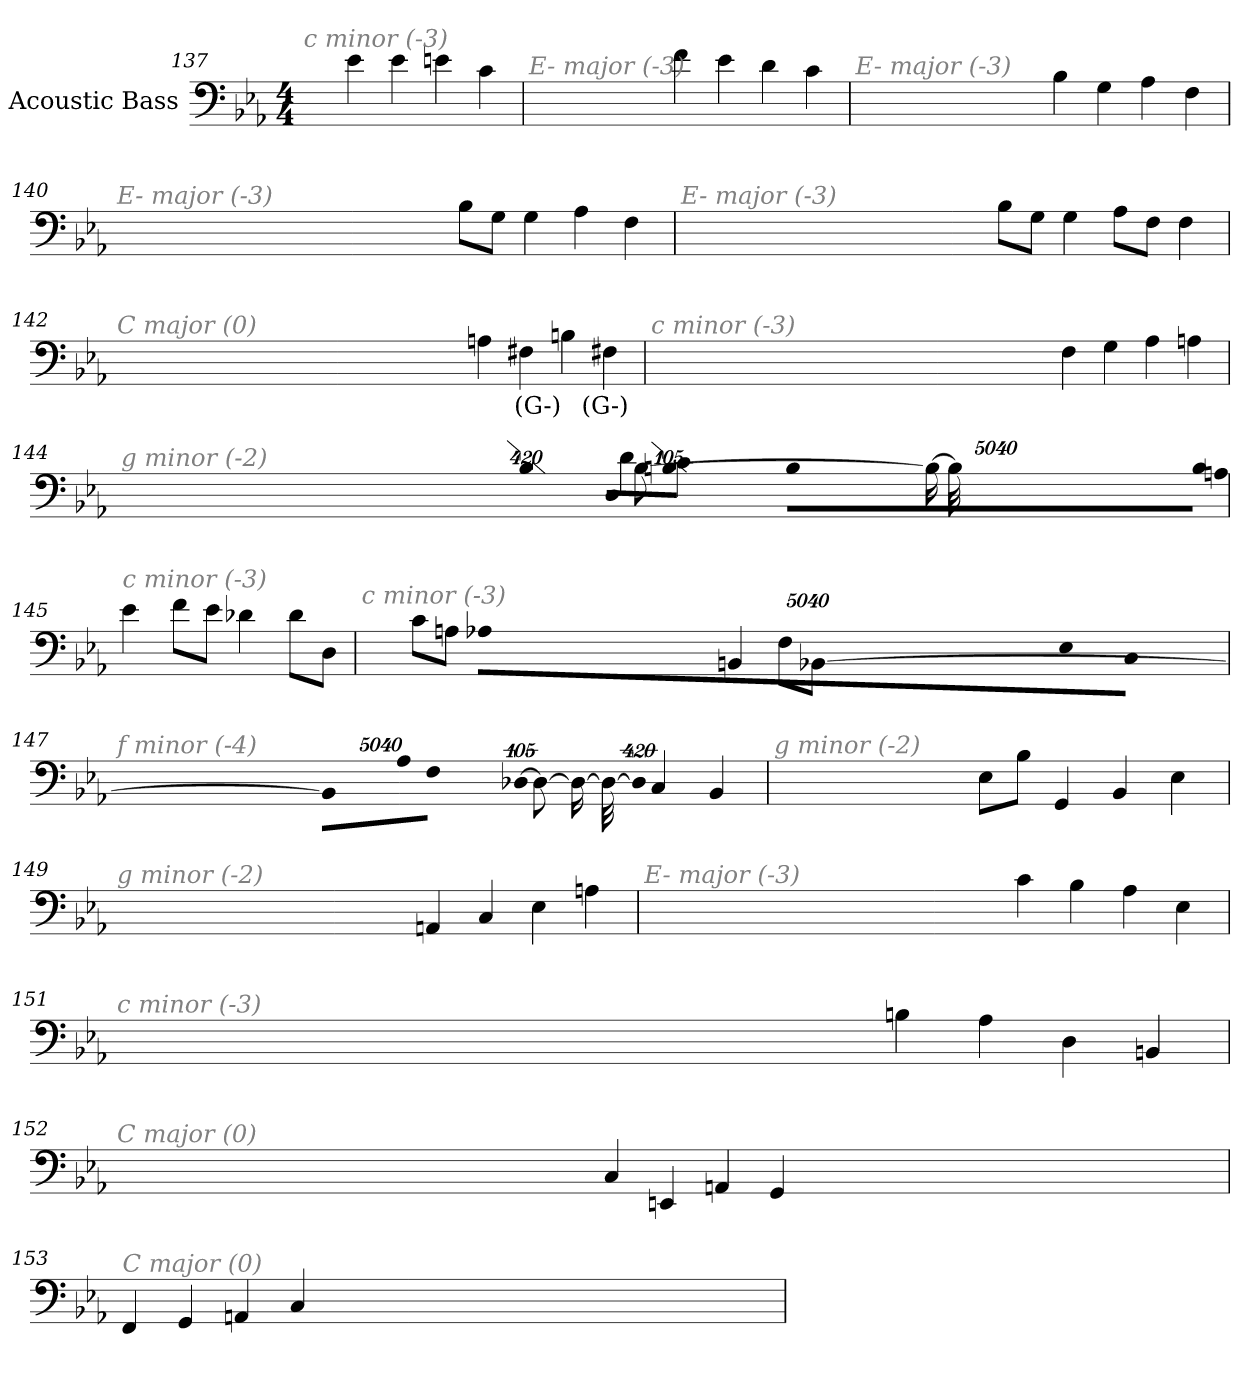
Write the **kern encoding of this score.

**kern	**text
*part1	*part1
*staff1	*staff1
*I"Acoustic Bass	*
*clefF4	*
*ITrd7c12	*
*k[b-e-a-]	*
*E-:	*
*M4/4	*
=137	=137
!LO:TX:i:color=#808080:t=c minor (-3)	!
4E-	.
4E-	.
4En	.
4C	.
=138	=138
!LO:TX:i:color=#808080:t=E- major (-3)	!
4F	.
4E-	.
4D	.
4C	.
=139	=139
!LO:TX:i:color=#808080:t=E- major (-3)	!
4BB-	.
4GG	.
4AA-	.
4FF	.
=140	=140
!LO:TX:i:color=#808080:t=E- major (-3)	!
8BB-L	.
8GGJ	.
4GG	.
4AA-	.
4FF	.
=141	=141
!LO:TX:i:color=#808080:t=E- major (-3)	!
8BB-L	.
8GGJ	.
4GG	.
8AA-L	.
8FFJ	.
4FF	.
=142	=142
!LO:TX:i:color=#808080:t=C major (0)	!
4AAn	.
4FF#Xi	(G-)
4BBn	.
4FF#Xi	(G-)
=143	=143
!LO:TX:i:color=#808080:t=c minor (-3)	!
4FF	.
4GG	.
4AA-	.
4AAn	.
=144	=144
!LO:TX:i:color=#808080:t=g minor (-2)	!
!LO:N:vis=8	!
40320%3347BB-L	.
!LO:N:vis=8	!
40320%3347AAn	.
!LO:N:vis=8	!
40320%3347BB-J	.
!LO:N:vis=1024	!
[13440%13BBn	.
8BB_	.
16BB_	.
32BB_	.
!LO:N:vis=1024%31	!
13440%407BB]	.
8CL	.
8DDJ	.
4D	.
=145	=145
!LO:TX:i:color=#808080:t=c minor (-3)	!
4E-	.
8FL	.
8E-J	.
4D-X	.
8D-L	.
8DDJ	.
=146	=146
!LO:TX:i:color=#808080:t=c minor (-3)	!
8CL	.
8AAnJ	.
!LO:N:vis=8	!
40320%3347AA-XL	.
!LO:N:vis=8	!
40320%3347EE-	.
!LO:N:vis=8	!
40320%3347CCJ	.
4BBBn	.
8FFL	.
[8BBB-XJ	.
=147	=147
!LO:TX:i:color=#808080:t=f minor (-4)	!
!LO:N:vis=8	!
40320%3347BBB-L]	.
!LO:N:vis=8	!
40320%3347AA-	.
!LO:N:vis=8	!
40320%3347FFJ	.
!LO:N:vis=1024	!
[13440%13DD-X	.
8DD-_	.
16DD-_	.
32DD-_	.
!LO:N:vis=1024%31	!
13440%407DD-]	.
4CC	.
4BBB-	.
=148	=148
!LO:TX:i:color=#808080:t=g minor (-2)	!
8EE-L	.
8BB-J	.
4GGG	.
4BBB-	.
4EE-	.
=149	=149
!LO:TX:i:color=#808080:t=g minor (-2)	!
4AAAn	.
4CC	.
4EE-	.
4AAn	.
=150	=150
!LO:TX:i:color=#808080:t=E- major (-3)	!
4C	.
4BB-	.
4AA-	.
4EE-	.
=151	=151
!LO:TX:i:color=#808080:t=c minor (-3)	!
4BBn	.
4AA-	.
4DD	.
4BBBn	.
=152	=152
!LO:TX:i:color=#808080:t=C major (0)	!
4CC	.
4EEEn	.
4AAAn	.
4GGG	.
=153	=153
!LO:TX:i:color=#808080:t=C major (0)	!
4FFF	.
4GGG	.
4AAAn	.
4CC	.
=	=
*-	*-
